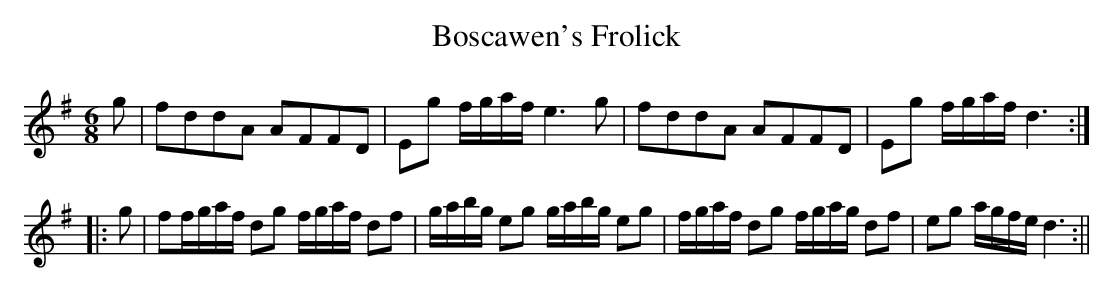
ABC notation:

X:1
T:Boscawen's Frolick
M:6/8
L:1/8
K:G
g | fddA AFFD | Eg f/g/a/f/ e3g | fddA AFFD | Eg f/g/a/f/ d3 :|
|: g | ff/g/a/f/ dg f/g/a/f/ df | g/a/b/g/ eg g/a/b/g/ eg | f/g/a/f/ dg f/g/a/g/ df | eg a/g/f/e/ d3 :||
